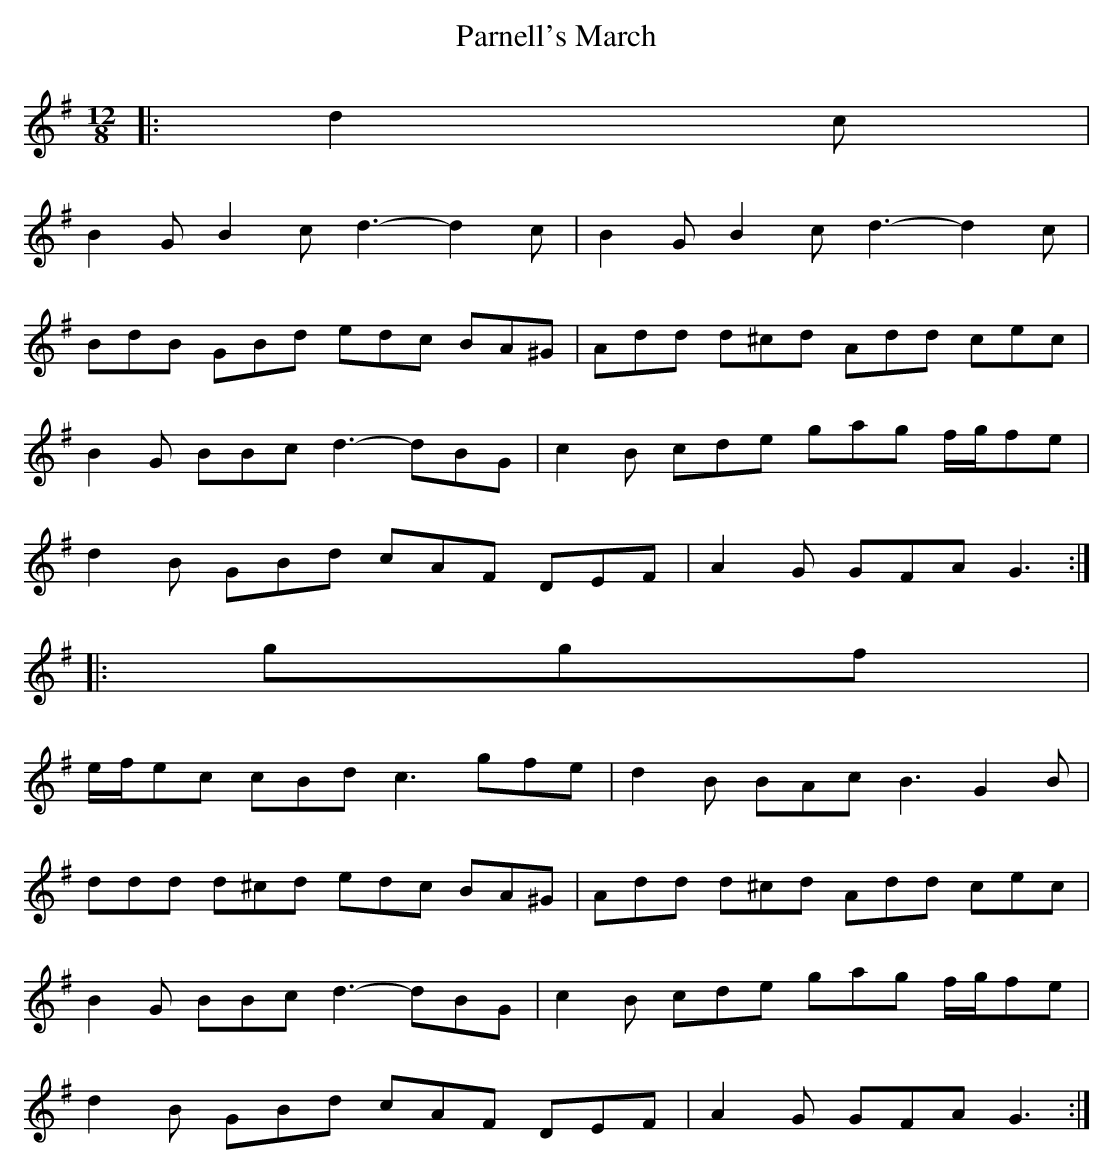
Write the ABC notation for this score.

X:1
T: Parnell's March
M: 12/8
L: 1/8
K:Gmaj
|: d2 c |
B2 G B2  c d3- d2 c | B2 G B2 c d3- d2 c |
BdB GBd edc BA^G | Add d^cd Add cec |
B2 G BBc d3- dBG | c2 B cde gag f/g/fe |
d2 B GBd cAF DEF | A2 G GFA G3 :|
|: ggf  |
e/f/ec cBd c3 gfe | d2 B BAc B3 G2 B |
ddd d^cd edc BA^G | Add d^cd Add cec |
B2 G BBc d3- dBG | c2 B cde gag f/g/fe |
d2 B GBd cAF DEF | A2 G GFA G3 :|
